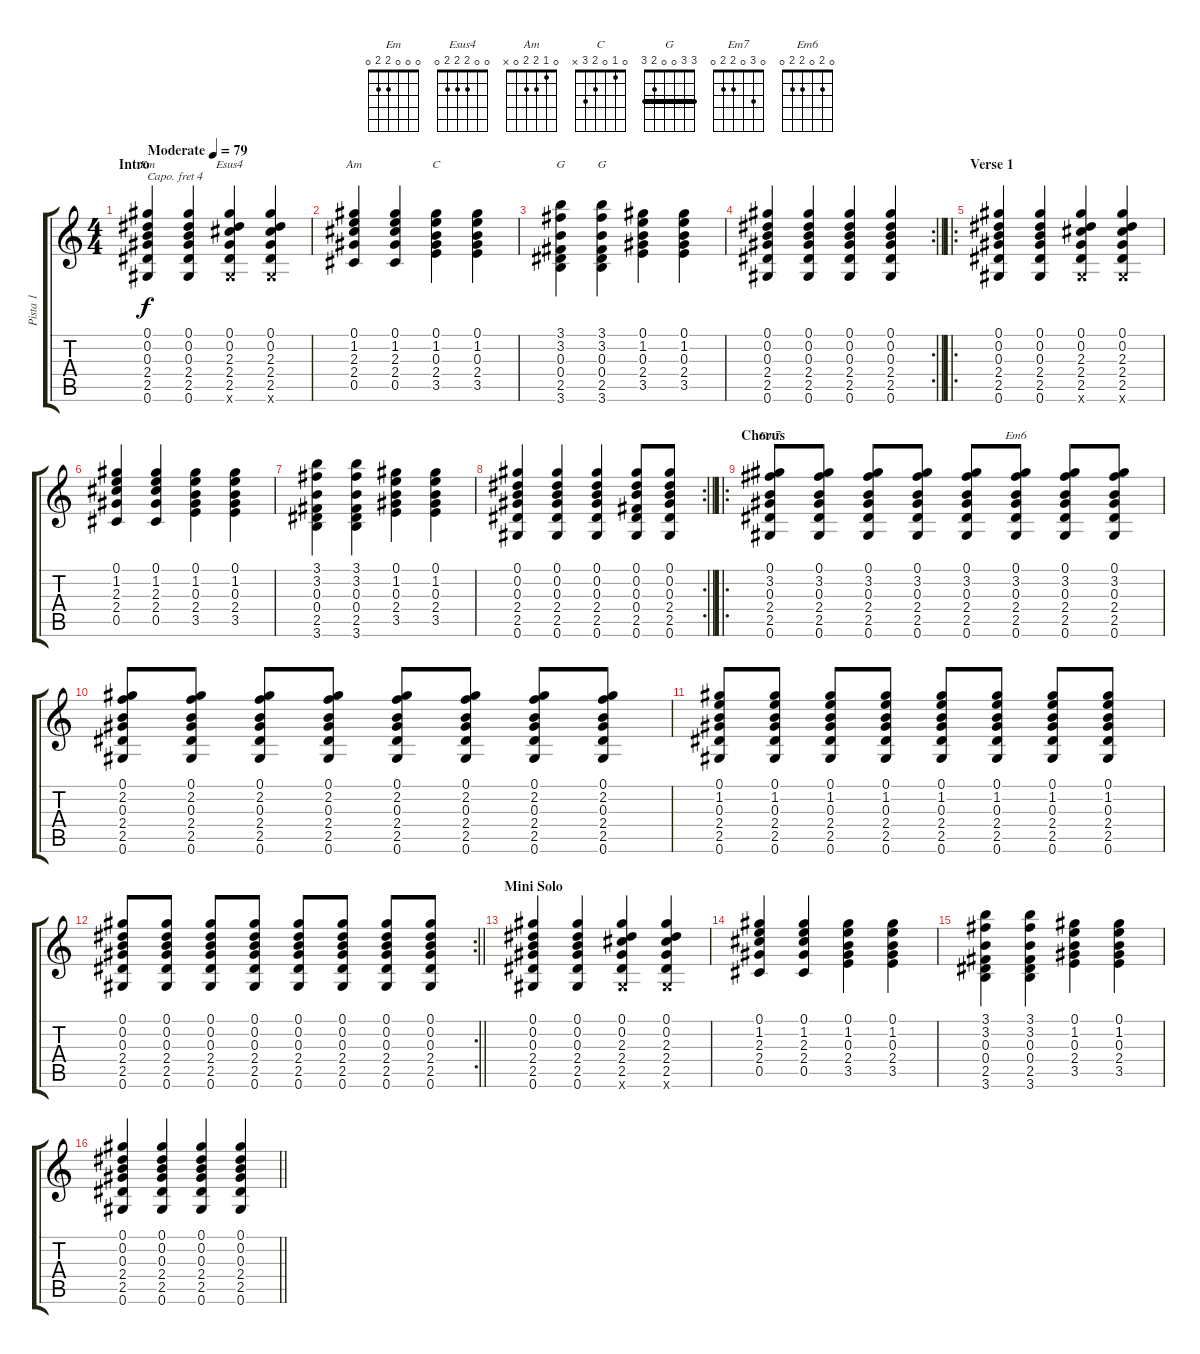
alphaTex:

\track ("Pista 1" "Pista 1") {instrument acousticguitarsteel}
\staff {score tabs}
\capo 4
\tuning (E4 B3 G3 D3 A2 E2) {hide}
\chord ("Em" 0 0 0 2 2 0)
\chord ("Esus4" 0 0 2 2 2 0)
\chord ("Am" 0 1 2 2 0 x)
\chord ("C" 0 1 0 2 3 x)
\chord ("G" 3 0 0 0 2 3)
\chord ("G" 3 3 0 0 2 3) {barre 3}
\chord ("Em7" 0 3 0 2 2 0)
\chord ("Em6" 0 2 0 2 2 0)
\ts (4 4)
\section ("" "Intro")
\tempo (79 "Moderate")
\clef g2
\ks c
(0.1 0.2 0.3 2.4 2.5 0.6).4{ch "Em" dy f instrument acousticguitarsteel} (0.1 0.2 0.3 2.4 2.5 0.6).4 (0.1 0.2 2.3 2.4 2.5 0.6{x}).4{ch "Esus4"} (0.1 0.2 2.3 2.4 2.5 0.6{x}).4 |
(0.1 1.2 2.3 2.4 0.5).4{ch "Am"} (0.1 1.2 2.3 2.4 0.5).4 (0.1 1.2 0.3 2.4 3.5).4{ch "C"} (0.1 1.2 0.3 2.4 3.5).4 |
(3.1 3.2 0.3 0.4 2.5 3.6).4{ch "G"} (3.1 3.2 0.3 0.4 2.5 3.6).4{ch "G"} (0.1 1.2 0.3 2.4 3.5).4 (0.1 1.2 0.3 2.4 3.5).4 |
\rc 2
\barLineRight lightlight
(0.1 0.2 0.3 2.4 2.5 0.6).4 (0.1 0.2 0.3 2.4 2.5 0.6).4 (0.1 0.2 0.3 2.4 2.5 0.6).4 (0.1 0.2 0.3 2.4 2.5 0.6).4 |
\ro
\section ("" "Verse 1")
(0.1 0.2 0.3 2.4 2.5 0.6).4 (0.1 0.2 0.3 2.4 2.5 0.6).4 (0.1 0.2 2.3 2.4 2.5 0.6{x}).4 (0.1 0.2 2.3 2.4 2.5 0.6{x}).4 |
(0.1 1.2 2.3 2.4 0.5).4 (0.1 1.2 2.3 2.4 0.5).4 (0.1 1.2 0.3 2.4 3.5).4 (0.1 1.2 0.3 2.4 3.5).4 |
(3.1 3.2 0.3 0.4 2.5 3.6).4 (3.1 3.2 0.3 0.4 2.5 3.6).4 (0.1 1.2 0.3 2.4 3.5).4 (0.1 1.2 0.3 2.4 3.5).4 |
\rc 2
\barLineRight lightlight
(0.1 0.2 0.3 2.4 2.5 0.6).4 (0.1 0.2 0.3 2.4 2.5 0.6).4 (0.1 0.2 0.3 2.4 2.5 0.6).4 (0.1 0.2 0.3 0.4 2.5 0.6).8 (0.1 0.2 0.3 2.4 2.5 0.6).8 |
\ro
\section ("" "Chorus")
(0.1 3.2 0.3 2.4 2.5 0.6).8{ch "Em7"} (0.1 3.2 0.3 2.4 2.5 0.6).8 (0.1 3.2 0.3 2.4 2.5 0.6).8 (0.1 3.2 0.3 2.4 2.5 0.6).8 (0.1 3.2 0.3 2.4 2.5 0.6).8 (0.1 3.2 0.3 2.4 2.5 0.6).8{ch "Em6"} (0.1 3.2 0.3 2.4 2.5 0.6).8 (0.1 3.2 0.3 2.4 2.5 0.6).8 |
(0.1 2.2 0.3 2.4 2.5 0.6).8 (0.1 2.2 0.3 2.4 2.5 0.6).8 (0.1 2.2 0.3 2.4 2.5 0.6).8 (0.1 2.2 0.3 2.4 2.5 0.6).8 (0.1 2.2 0.3 2.4 2.5 0.6).8 (0.1 2.2 0.3 2.4 2.5 0.6).8 (0.1 2.2 0.3 2.4 2.5 0.6).8 (0.1 2.2 0.3 2.4 2.5 0.6).8 |
(0.1 1.2 0.3 2.4 2.5 0.6).8 (0.1 1.2 0.3 2.4 2.5 0.6).8 (0.1 1.2 0.3 2.4 2.5 0.6).8 (0.1 1.2 0.3 2.4 2.5 0.6).8 (0.1 1.2 0.3 2.4 2.5 0.6).8 (0.1 1.2 0.3 2.4 2.5 0.6).8 (0.1 1.2 0.3 2.4 2.5 0.6).8 (0.1 1.2 0.3 2.4 2.5 0.6).8 |
\rc 2
\barLineRight lightlight
(0.1 0.2 0.3 2.4 2.5 0.6).8 (0.1 0.2 0.3 2.4 2.5 0.6).8 (0.1 0.2 0.3 2.4 2.5 0.6).8 (0.1 0.2 0.3 2.4 2.5 0.6).8 (0.1 0.2 0.3 2.4 2.5 0.6).8 (0.1 0.2 0.3 2.4 2.5 0.6).8 (0.1 0.2 0.3 2.4 2.5 0.6).8 (0.1 0.2 0.3 2.4 2.5 0.6).8 |
\section ("" "Mini Solo")
(0.1 0.2 0.3 2.4 2.5 0.6).4 (0.1 0.2 0.3 2.4 2.5 0.6).4 (0.1 0.2 2.3 2.4 2.5 0.6{x}).4 (0.1 0.2 2.3 2.4 2.5 0.6{x}).4 |
(0.1 1.2 2.3 2.4 0.5).4 (0.1 1.2 2.3 2.4 0.5).4 (0.1 1.2 0.3 2.4 3.5).4 (0.1 1.2 0.3 2.4 3.5).4 |
(3.1 3.2 0.3 0.4 2.5 3.6).4 (3.1 3.2 0.3 0.4 2.5 3.6).4 (0.1 1.2 0.3 2.4 3.5).4 (0.1 1.2 0.3 2.4 3.5).4 |
\barLineRight lightlight
(0.1 0.2 0.3 2.4 2.5 0.6).4 (0.1 0.2 0.3 2.4 2.5 0.6).4 (0.1 0.2 0.3 2.4 2.5 0.6).4 (0.1 0.2 0.3 2.4 2.5 0.6).4
